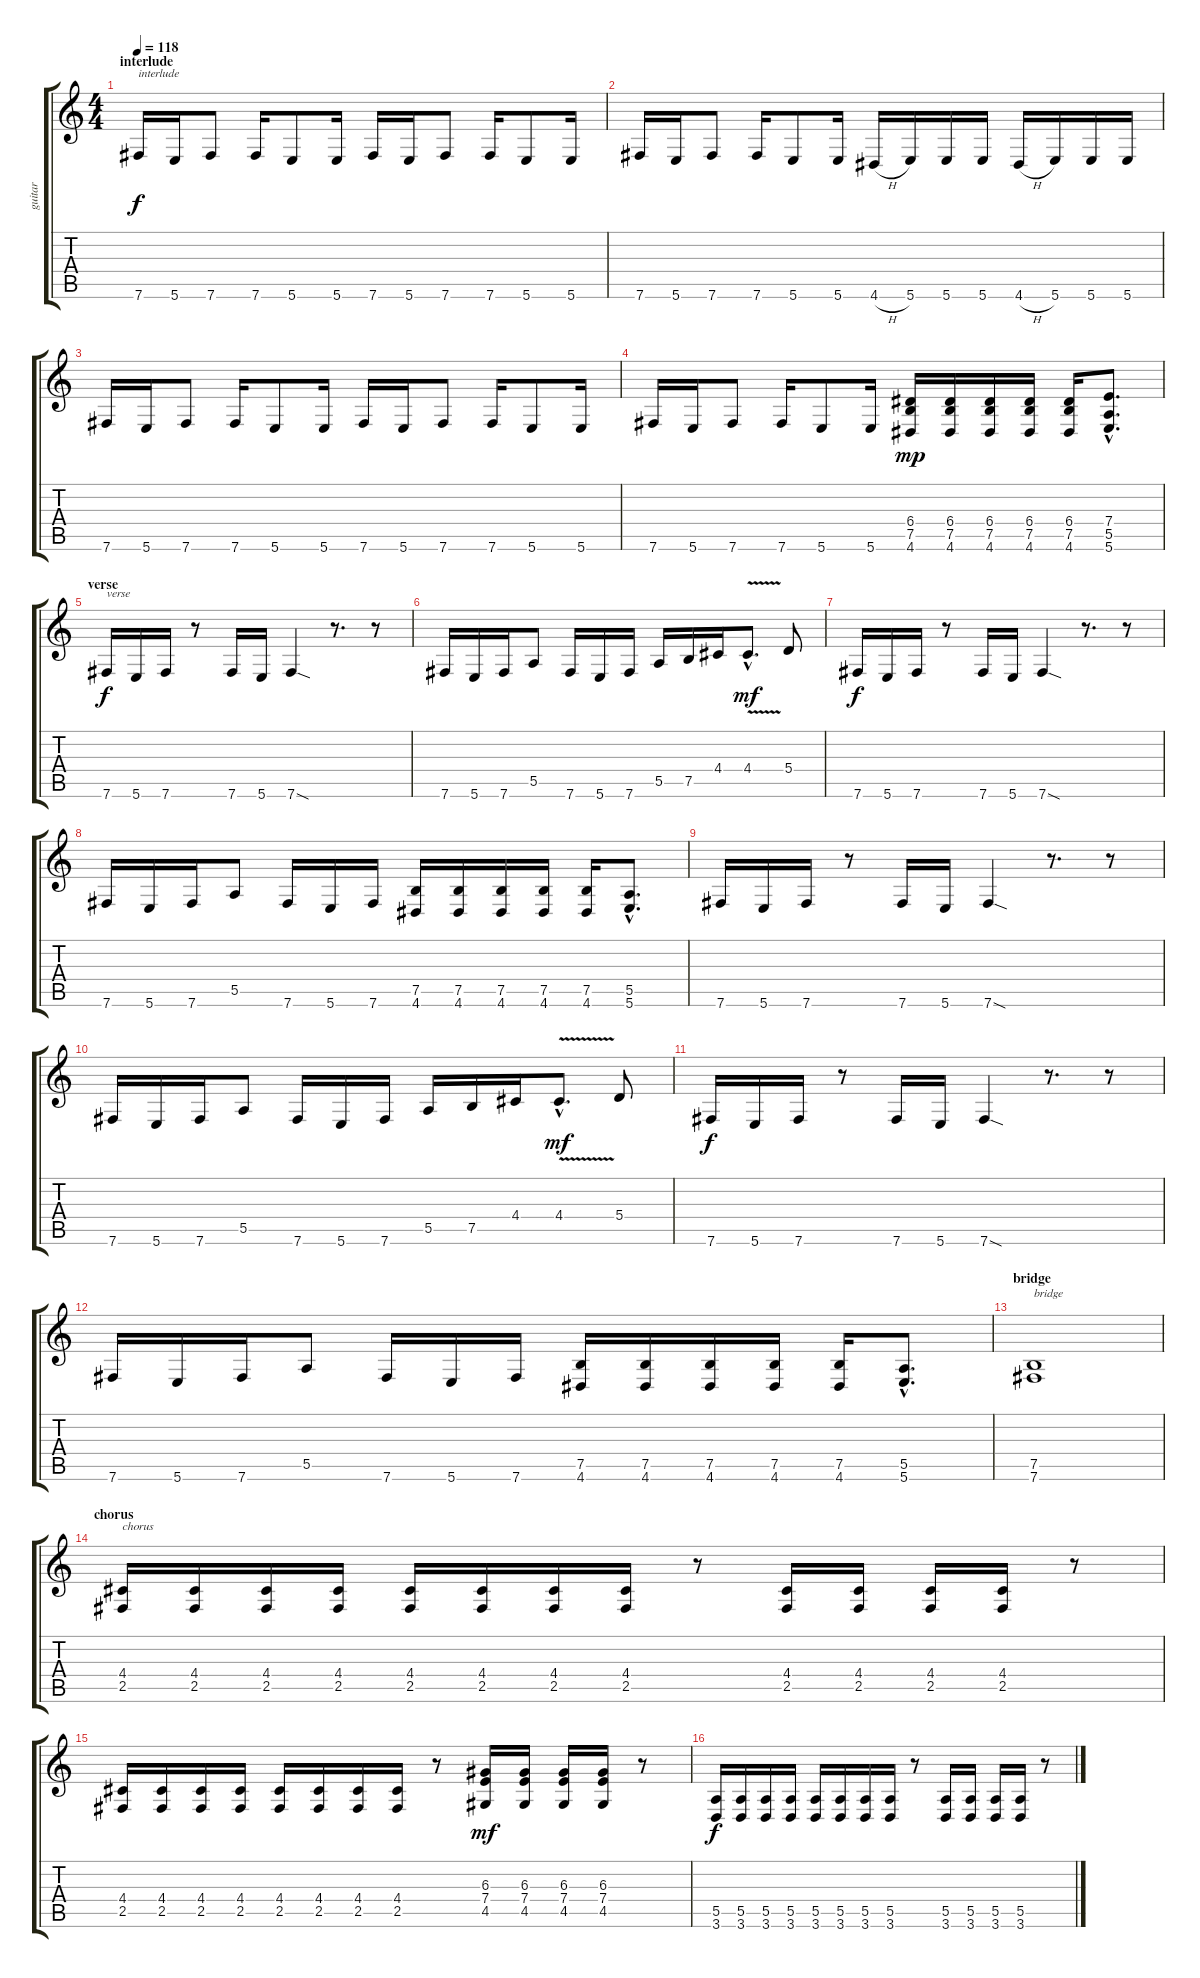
\track ("guitar" "guitar") {instrument distortionguitar}
\staff {score tabs}
\tuning (B3 Gb3 D3 A2 E2 B1) {hide}
\ts (4 4)
\section ("" "interlude")
\tempo 118
\clef g2
\ks c
7.6.16{txt "interlude" dy f} 5.6.16 7.6.8 7.6.16 5.6.8 5.6.16 7.6.16 5.6.16 7.6.8 7.6.16 5.6.8 5.6.16 |
7.6.16 5.6.16 7.6.8 7.6.16 5.6.8 5.6.16 4.6{h}.16 5.6.16 5.6.16 5.6.16 4.6{h}.16 5.6.16 5.6.16 5.6.16 |
7.6.16 5.6.16 7.6.8 7.6.16 5.6.8 5.6.16 7.6.16 5.6.16 7.6.8 7.6.16 5.6.8 5.6.16 |
7.6.16 5.6.16 7.6.8 7.6.16 5.6.8 5.6.16 (6.4 7.5 4.6).16{dy mp} (6.4 7.5 4.6).16 (6.4 7.5 4.6).16 (6.4 7.5 4.6).16 (6.4 7.5 4.6).16 (7.4{hac} 5.5{hac} 5.6{hac}).8{d} |
\section ("" "verse")
7.6.16{txt "verse" dy f} 5.6.16 7.6.16 r.8 7.6.16 5.6.16 7.6{sod}.4 r.8{d} r.8 |
7.6.16 5.6.16 7.6.16 5.5.8 7.6.16 5.6.16 7.6.16 5.5.16 7.5.16 4.4.16 4.4{v hac}.8{d dy mf} 5.4.8 |
7.6.16{dy f} 5.6.16 7.6.16 r.8 7.6.16 5.6.16 7.6{sod}.4 r.8{d} r.8 |
7.6.16 5.6.16 7.6.16 5.5.8 7.6.16 5.6.16 7.6.16 (7.5 4.6).16 (7.5 4.6).16 (7.5 4.6).16 (7.5 4.6).16 (7.5 4.6).16 (5.5{hac} 5.6{hac}).8{d} |
7.6.16 5.6.16 7.6.16 r.8 7.6.16 5.6.16 7.6{sod}.4 r.8{d} r.8 |
7.6.16 5.6.16 7.6.16 5.5.8 7.6.16 5.6.16 7.6.16 5.5.16 7.5.16 4.4.16 4.4{v hac}.8{d dy mf} 5.4.8 |
7.6.16{dy f} 5.6.16 7.6.16 r.8 7.6.16 5.6.16 7.6{sod}.4 r.8{d} r.8 |
7.6.16 5.6.16 7.6.16 5.5.8 7.6.16 5.6.16 7.6.16 (7.5 4.6).16 (7.5 4.6).16 (7.5 4.6).16 (7.5 4.6).16 (7.5 4.6).16 (5.5{hac} 5.6{hac}).8{d} |
\section ("" "bridge")
(7.5 7.6).1{txt "bridge"} |
\section ("" "chorus")
(4.4 2.5).16{txt "chorus"} (4.4 2.5).16 (4.4 2.5).16 (4.4 2.5).16 (4.4 2.5).16 (4.4 2.5).16 (4.4 2.5).16 (4.4 2.5).16 r.8 (4.4 2.5).16 (4.4 2.5).16 (4.4 2.5).16 (4.4 2.5).16 r.8 |
(4.4 2.5).16 (4.4 2.5).16 (4.4 2.5).16 (4.4 2.5).16 (4.4 2.5).16 (4.4 2.5).16 (4.4 2.5).16 (4.4 2.5).16 r.8 (6.3 7.4 4.5).16{dy mf} (6.3 7.4 4.5).16 (6.3 7.4 4.5).16 (6.3 7.4 4.5).16 r.8 |
(5.5 3.6).16{dy f} (5.5 3.6).16 (5.5 3.6).16 (5.5 3.6).16 (5.5 3.6).16 (5.5 3.6).16 (5.5 3.6).16 (5.5 3.6).16 r.8 (5.5 3.6).16 (5.5 3.6).16 (5.5 3.6).16 (5.5 3.6).16 r.8
